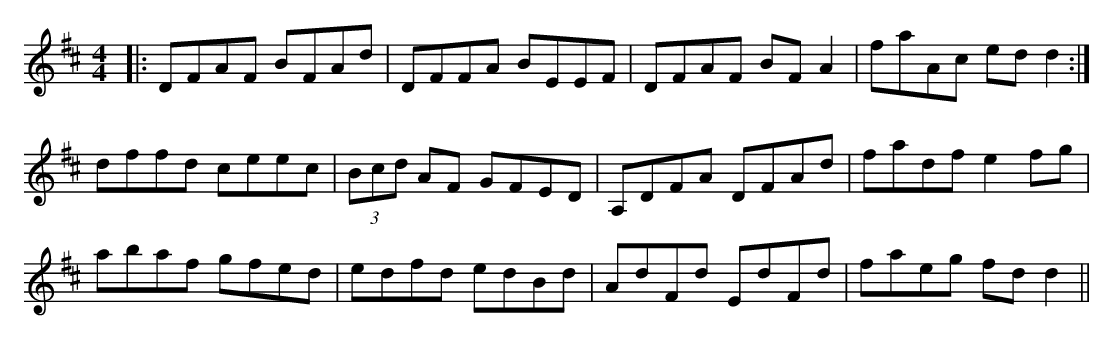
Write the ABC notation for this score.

X:1
M:4/4
K:D
|:DFAF BFAd|DFFA BEEF|DFAF BFA2|faAc edd2:|
dffd ceec|(3Bcd AF GFED|A,DFA DFAd|fadf e2fg|
abaf gfed|edfd edBd|AdFd EdFd|faeg fdd2||
